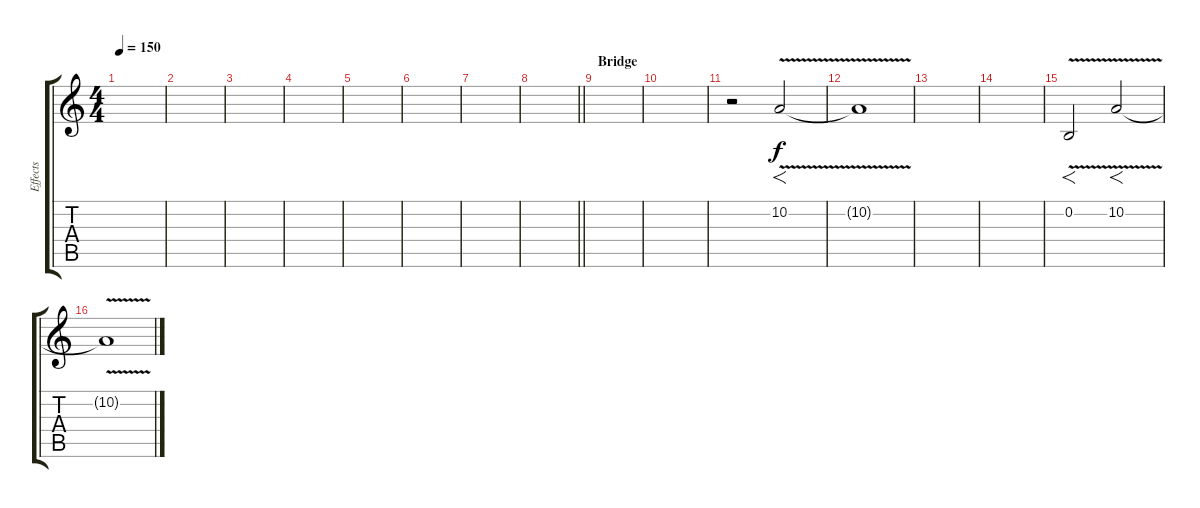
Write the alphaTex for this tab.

\track ("Effects" "Effects") {instrument blownbottle}
\staff {score tabs}
\tuning (E4 B3 G3 D3 A2 E2) {hide}
\ts (4 4)
\tempo 150
\clef g2
\ks c
|
|
|
|
|
|
|
\barLineRight lightlight
|
\section ("" "Bridge")
|
|
r.2{volume 10 instrument blownbottle} 10.2{v}.2{f} |
10.2{t}.1 |
|
|
0.2{v}.2{f} 10.2{v}.2{f} |
10.2{t}.1
